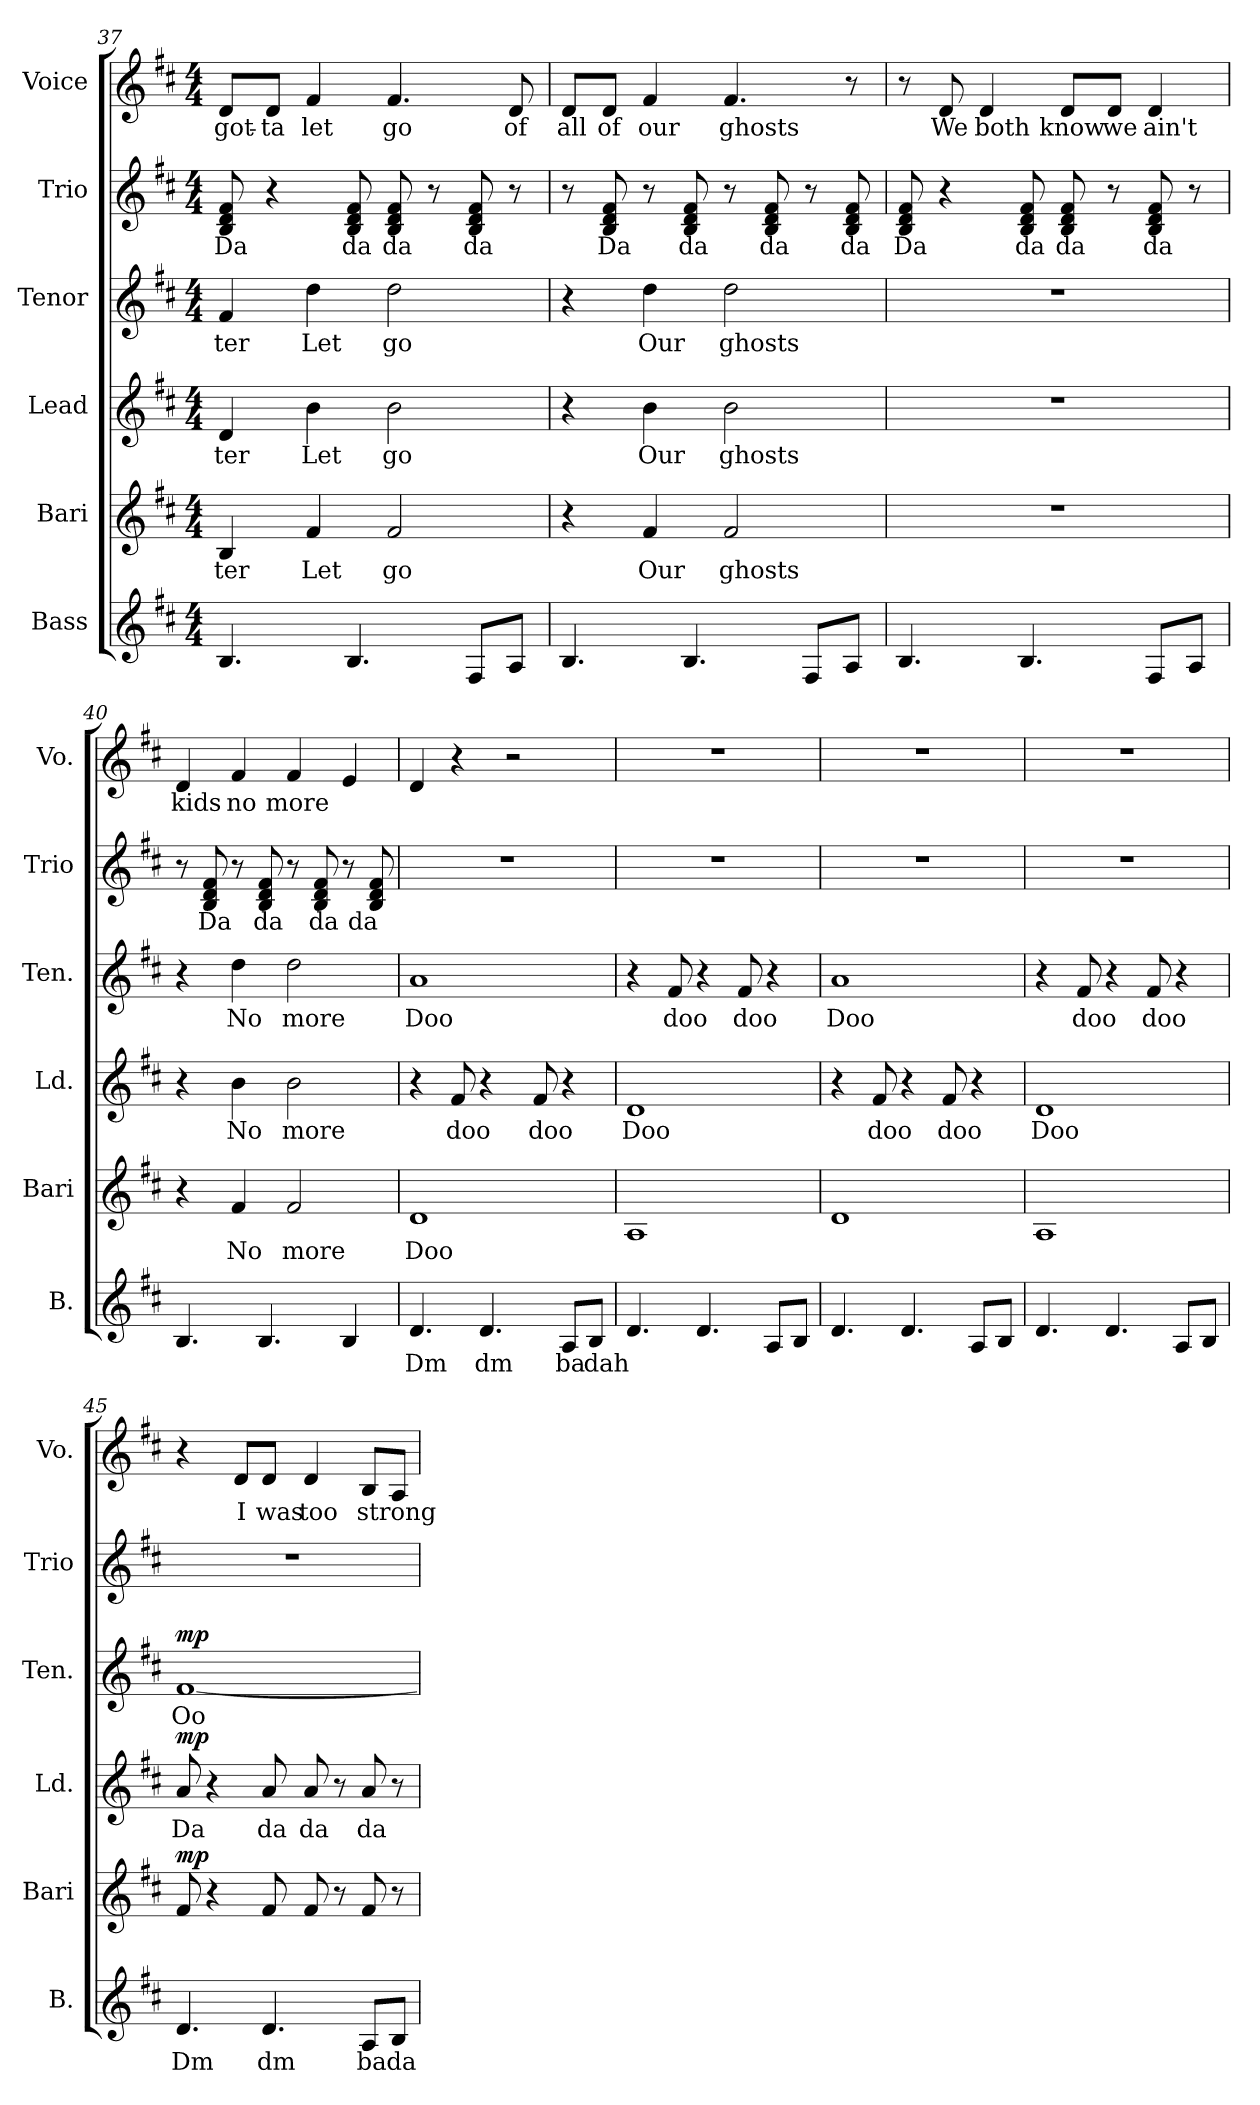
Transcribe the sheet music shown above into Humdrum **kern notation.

**kern	**text	**kern	**text	**dynam	**kern	**text	**dynam	**kern	**text	**dynam	**kern	**text	**kern	**text
*part6	*part6	*part5	*part5	*part5	*part4	*part4	*part4	*part3	*part3	*part3	*part2	*part2	*part1	*part1
*staff6	*staff6	*staff5	*staff5	*staff5	*staff4	*staff4	*staff4	*staff3	*staff3	*staff3	*staff2	*staff2	*staff1	*staff1
*I"Bass	*	*I"Bari	*	*	*I"Lead	*	*	*I"Tenor	*	*	*I"Trio	*	*I"Voice	*
*I'B.	*	*I'Bari	*	*	*I'Ld.	*	*	*I'Ten.	*	*	*I'Trio	*	*I'Vo.	*
*clefG2	*	*clefG2	*	*	*clefG2	*	*	*clefG2	*	*	*clefG2	*	*clefG2	*
*k[f#c#]	*	*k[f#c#]	*	*	*k[f#c#]	*	*	*k[f#c#]	*	*	*k[f#c#]	*	*k[f#c#]	*
*M4/4	*	*M4/4	*	*	*M4/4	*	*	*M4/4	*	*	*M4/4	*	*M4/4	*
=37	=37	=37	=37	=37	=37	=37	=37	=37	=37	=37	=37	=37	=37	=37
!	!	!	!LO:LY:b	!	!	!LO:LY:b	!	!	!LO:LY:b	!	!	!LO:LY:b	!	!LO:LY:b
4.B/	.	4B/	-ter	.	4d/	-ter	.	4f#/	-ter	.	8B/ 8d/ 8f#/	Da	8d/L	got-
!	!	!	!	!	!	!	!	!	!	!	!	!	!	!LO:LY:b
.	.	.	.	.	.	.	.	.	.	.	4r	.	8d/J	-ta
!	!	!	!LO:LY:b	!	!	!LO:LY:b	!	!	!LO:LY:b	!	!	!	!	!LO:LY:b
.	.	4f#/	Let	.	4b\	Let	.	4dd\	Let	.	.	.	4f#/	let
!	!	!	!	!	!	!	!	!	!	!	!	!LO:LY:b	!	!
4.B/	.	.	.	.	.	.	.	.	.	.	8B/ 8d/ 8f#/	da	.	.
!	!	!	!LO:LY:b	!	!	!LO:LY:b	!	!	!LO:LY:b	!	!	!LO:LY:b	!	!LO:LY:b
.	.	2f#/	go	.	2b\	go	.	2dd\	go	.	8B/ 8d/ 8f#/	da	4.f#/	go
.	.	.	.	.	.	.	.	.	.	.	8r	.	.	.
!	!	!	!	!	!	!	!	!	!	!	!	!LO:LY:b	!	!
8F#/L	.	.	.	.	.	.	.	.	.	.	8B/ 8d/ 8f#/	da	.	.
!	!	!	!	!	!	!	!	!	!	!	!	!	!	!LO:LY:b
8A/J	.	.	.	.	.	.	.	.	.	.	8r	.	8d/	of
!!LO:PB:g=z
=38	=38	=38	=38	=38	=38	=38	=38	=38	=38	=38	=38	=38	=38	=38
!	!	!	!	!	!	!	!	!	!	!	!	!	!	!LO:LY:b
4.B/	.	4r	.	.	4r	.	.	4r	.	.	8r	.	8d/L	all
!	!	!	!	!	!	!	!	!	!	!	!	!LO:LY:b	!	!LO:LY:b
.	.	.	.	.	.	.	.	.	.	.	8B/ 8d/ 8f#/	Da	8d/J	of
!	!	!	!LO:LY:b	!	!	!LO:LY:b	!	!	!LO:LY:b	!	!	!	!	!LO:LY:b
.	.	4f#/	Our	.	4b\	Our	.	4dd\	Our	.	8r	.	4f#/	our
!	!	!	!	!	!	!	!	!	!	!	!	!LO:LY:b	!	!
4.B/	.	.	.	.	.	.	.	.	.	.	8B/ 8d/ 8f#/	da	.	.
!	!	!	!LO:LY:b	!	!	!LO:LY:b	!	!	!LO:LY:b	!	!	!	!	!LO:LY:b
.	.	2f#/	ghosts	.	2b\	ghosts	.	2dd\	ghosts	.	8r	.	4.f#/	ghosts
!	!	!	!	!	!	!	!	!	!	!	!	!LO:LY:b	!	!
.	.	.	.	.	.	.	.	.	.	.	8B/ 8d/ 8f#/	da	.	.
8F#/L	.	.	.	.	.	.	.	.	.	.	8r	.	.	.
!	!	!	!	!	!	!	!	!	!	!	!	!LO:LY:b	!	!
8A/J	.	.	.	.	.	.	.	.	.	.	8B/ 8d/ 8f#/	da	8r	.
=39	=39	=39	=39	=39	=39	=39	=39	=39	=39	=39	=39	=39	=39	=39
!	!	!	!	!	!	!	!	!	!	!	!	!LO:LY:b	!	!
4.B/	.	1r	.	.	1r	.	.	1r	.	.	8B/ 8d/ 8f#/	Da	8r	.
!	!	!	!	!	!	!	!	!	!	!	!	!	!	!LO:LY:b
.	.	.	.	.	.	.	.	.	.	.	4r	.	8d/	We
!	!	!	!	!	!	!	!	!	!	!	!	!	!	!LO:LY:b
.	.	.	.	.	.	.	.	.	.	.	.	.	4d/	both
!	!	!	!	!	!	!	!	!	!	!	!	!LO:LY:b	!	!
4.B/	.	.	.	.	.	.	.	.	.	.	8B/ 8d/ 8f#/	da	.	.
!	!	!	!	!	!	!	!	!	!	!	!	!LO:LY:b	!	!LO:LY:b
.	.	.	.	.	.	.	.	.	.	.	8B/ 8d/ 8f#/	da	8d/L	know
!	!	!	!	!	!	!	!	!	!	!	!	!	!	!LO:LY:b
.	.	.	.	.	.	.	.	.	.	.	8r	.	8d/J	we
!	!	!	!	!	!	!	!	!	!	!	!	!LO:LY:b	!	!LO:LY:b
8F#/L	.	.	.	.	.	.	.	.	.	.	8B/ 8d/ 8f#/	da	4d/	ain't
8A/J	.	.	.	.	.	.	.	.	.	.	8r	.	.	.
=40	=40	=40	=40	=40	=40	=40	=40	=40	=40	=40	=40	=40	=40	=40
!	!	!	!	!	!	!	!	!	!	!	!	!	!	!LO:LY:b
4.B/	.	4r	.	.	4r	.	.	4r	.	.	8r	.	4d/	kids
!	!	!	!	!	!	!	!	!	!	!	!	!LO:LY:b	!	!
.	.	.	.	.	.	.	.	.	.	.	8B/ 8d/ 8f#/	Da	.	.
!	!	!	!LO:LY:b	!	!	!LO:LY:b	!	!	!LO:LY:b	!	!	!	!	!LO:LY:b
.	.	4f#/	No	.	4b\	No	.	4dd\	No	.	8r	.	4f#/	no
!	!	!	!	!	!	!	!	!	!	!	!	!LO:LY:b	!	!
4.B/	.	.	.	.	.	.	.	.	.	.	8B/ 8d/ 8f#/	da	.	.
!	!	!	!LO:LY:b	!	!	!LO:LY:b	!	!	!LO:LY:b	!	!	!	!	!LO:LY:b
.	.	2f#/	more	.	2b\	more	.	2dd\	more	.	8r	.	4f#/	more
!	!	!	!	!	!	!	!	!	!	!	!	!LO:LY:b	!	!
.	.	.	.	.	.	.	.	.	.	.	8B/ 8d/ 8f#/	da	.	.
4B/	.	.	.	.	.	.	.	.	.	.	8r	.	4e/	.
!	!	!	!	!	!	!	!	!	!	!	!	!LO:LY:b	!	!
.	.	.	.	.	.	.	.	.	.	.	8B/ 8d/ 8f#/	da	.	.
=41	=41	=41	=41	=41	=41	=41	=41	=41	=41	=41	=41	=41	=41	=41
!	!LO:LY:b	!	!LO:LY:b	!	!	!	!	!	!LO:LY:b	!	!	!	!	!
4.d/	Dm	1d	Doo	.	4r	.	.	1a	Doo	.	1r	.	4d/	.
!	!	!	!	!	!	!LO:LY:b	!	!	!	!	!	!	!	!
.	.	.	.	.	8f#/	doo	.	.	.	.	.	.	4r	.
!	!LO:LY:b	!	!	!	!	!	!	!	!	!	!	!	!	!
4.d/	dm	.	.	.	4r	.	.	.	.	.	.	.	.	.
.	.	.	.	.	.	.	.	.	.	.	.	.	2r	.
!	!	!	!	!	!	!LO:LY:b	!	!	!	!	!	!	!	!
.	.	.	.	.	8f#/	doo	.	.	.	.	.	.	.	.
!	!LO:LY:b	!	!	!	!	!	!	!	!	!	!	!	!	!
8A/L	ba	.	.	.	4r	.	.	.	.	.	.	.	.	.
!	!LO:LY:b	!	!	!	!	!	!	!	!	!	!	!	!	!
8B/J	dah	.	.	.	.	.	.	.	.	.	.	.	.	.
!!LO:LB:g=z
=42	=42	=42	=42	=42	=42	=42	=42	=42	=42	=42	=42	=42	=42	=42
!	!	!	!	!	!	!LO:LY:b	!	!	!	!	!	!	!	!
4.d/	.	1A	.	.	1d	Doo	.	4r	.	.	1r	.	1r	.
!	!	!	!	!	!	!	!	!	!LO:LY:b	!	!	!	!	!
.	.	.	.	.	.	.	.	8f#/	doo	.	.	.	.	.
4.d/	.	.	.	.	.	.	.	4r	.	.	.	.	.	.
!	!	!	!	!	!	!	!	!	!LO:LY:b	!	!	!	!	!
.	.	.	.	.	.	.	.	8f#/	doo	.	.	.	.	.
8A/L	.	.	.	.	.	.	.	4r	.	.	.	.	.	.
8B/J	.	.	.	.	.	.	.	.	.	.	.	.	.	.
=43	=43	=43	=43	=43	=43	=43	=43	=43	=43	=43	=43	=43	=43	=43
!	!	!	!	!	!	!	!	!	!LO:LY:b	!	!	!	!	!
4.d/	.	1d	.	.	4r	.	.	1a	Doo	.	1r	.	1r	.
!	!	!	!	!	!	!LO:LY:b	!	!	!	!	!	!	!	!
.	.	.	.	.	8f#/	doo	.	.	.	.	.	.	.	.
4.d/	.	.	.	.	4r	.	.	.	.	.	.	.	.	.
!	!	!	!	!	!	!LO:LY:b	!	!	!	!	!	!	!	!
.	.	.	.	.	8f#/	doo	.	.	.	.	.	.	.	.
8A/L	.	.	.	.	4r	.	.	.	.	.	.	.	.	.
8B/J	.	.	.	.	.	.	.	.	.	.	.	.	.	.
=44	=44	=44	=44	=44	=44	=44	=44	=44	=44	=44	=44	=44	=44	=44
!	!	!	!	!	!	!LO:LY:b	!	!	!	!	!	!	!	!
4.d/	.	1A	.	.	1d	Doo	.	4r	.	.	1r	.	1r	.
!	!	!	!	!	!	!	!	!	!LO:LY:b	!	!	!	!	!
.	.	.	.	.	.	.	.	8f#/	doo	.	.	.	.	.
4.d/	.	.	.	.	.	.	.	4r	.	.	.	.	.	.
!	!	!	!	!	!	!	!	!	!LO:LY:b	!	!	!	!	!
.	.	.	.	.	.	.	.	8f#/	doo	.	.	.	.	.
8A/L	.	.	.	.	.	.	.	4r	.	.	.	.	.	.
8B/J	.	.	.	.	.	.	.	.	.	.	.	.	.	.
=45	=45	=45	=45	=45	=45	=45	=45	=45	=45	=45	=45	=45	=45	=45
!	!LO:LY:b	!	!	!LO:DY:b	!	!LO:LY:b	!LO:DY:b	!	!LO:LY:b	!LO:DY:b	!	!	!	!
4.d/	Dm	8f#/	.	mp	8a/	Da	mp	[1f#	Oo	mp	1r	.	4r	.
.	.	4r	.	.	4r	.	.	.	.	.	.	.	.	.
!	!	!	!	!	!	!	!	!	!	!	!	!	!	!LO:LY:b
.	.	.	.	.	.	.	.	.	.	.	.	.	8d/L	I
!	!LO:LY:b	!	!	!	!	!LO:LY:b	!	!	!	!	!	!	!	!LO:LY:b
4.d/	dm	8f#/	.	.	8a/	da	.	.	.	.	.	.	8d/J	was
!	!	!	!	!	!	!LO:LY:b	!	!	!	!	!	!	!	!LO:LY:b
.	.	8f#/	.	.	8a/	da	.	.	.	.	.	.	4d/	too
.	.	8r	.	.	8r	.	.	.	.	.	.	.	.	.
!	!LO:LY:b	!	!	!	!	!LO:LY:b	!	!	!	!	!	!	!	!LO:LY:b
8A/L	ba	8f#/	.	.	8a/	da	.	.	.	.	.	.	8B/L	strong
!	!LO:LY:b	!	!	!	!	!	!	!	!	!	!	!	!	!
8B/J	da	8r	.	.	8r	.	.	.	.	.	.	.	8A/J	.
=	=	=	=	=	=	=	=	=	=	=	=	=	=	=
*-	*-	*-	*-	*-	*-	*-	*-	*-	*-	*-	*-	*-	*-	*-
